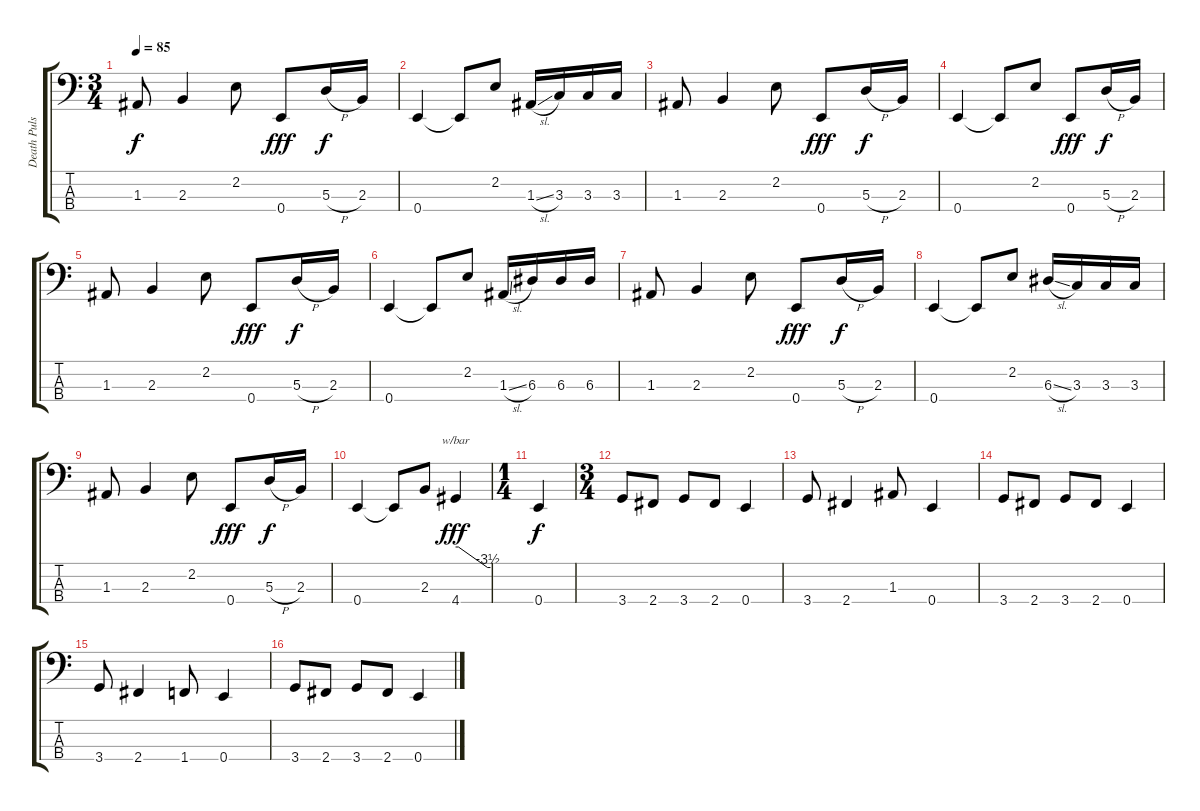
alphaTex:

\track ("Death Pulse" "Death Puls") {instrument electricbassfinger}
\staff {score tabs}
\tuning (G2 D2 A1 E1) {hide}
\ts (3 4)
\tempo 85
\clef f4
\ks c
1.3.8{dy f} 2.3.4 2.2.8 0.4.8{dy fff} 5.3{h}.16{dy f} 2.3.16 |
0.4.4 0.4{t}.8 2.2.8 1.3{sl}.16 3.3.16 3.3.16 3.3.16 |
1.3.8 2.3.4 2.2.8 0.4.8{dy fff} 5.3{h}.16{dy f} 2.3.16 |
0.4.4 0.4{t}.8 2.2.8 0.4.8{dy fff} 5.3{h}.16{dy f} 2.3.16 |
1.3.8 2.3.4 2.2.8 0.4.8{dy fff} 5.3{h}.16{dy f} 2.3.16 |
0.4.4 0.4{t}.8 2.2.8 1.3{sl}.16 6.3.16 6.3.16 6.3.16 |
1.3.8 2.3.4 2.2.8 0.4.8{dy fff} 5.3{h}.16{dy f} 2.3.16 |
0.4.4 0.4{t}.8 2.2.8 6.3{sl}.16 3.3.16 3.3.16 3.3.16 |
1.3.8 2.3.4 2.2.8 0.4.8{dy fff} 5.3{h}.16{dy f} 2.3.16 |
0.4.4 0.4{t}.8 2.3.8 4.4.4{tbe (custom default 0 0 5 0 55 -14 60 -14) dy fff} |
\ts (1 4)
0.4.4{dy f} |
\ts (3 4)
3.4.8{volume 13} 2.4.8 3.4.8 2.4.8 0.4.4 |
3.4.8 2.4.4 1.3.8 0.4.4 |
3.4.8 2.4.8 3.4.8 2.4.8 0.4.4 |
3.4.8 2.4.4 1.4.8 0.4.4 |
3.4.8 2.4.8 3.4.8 2.4.8 0.4.4
